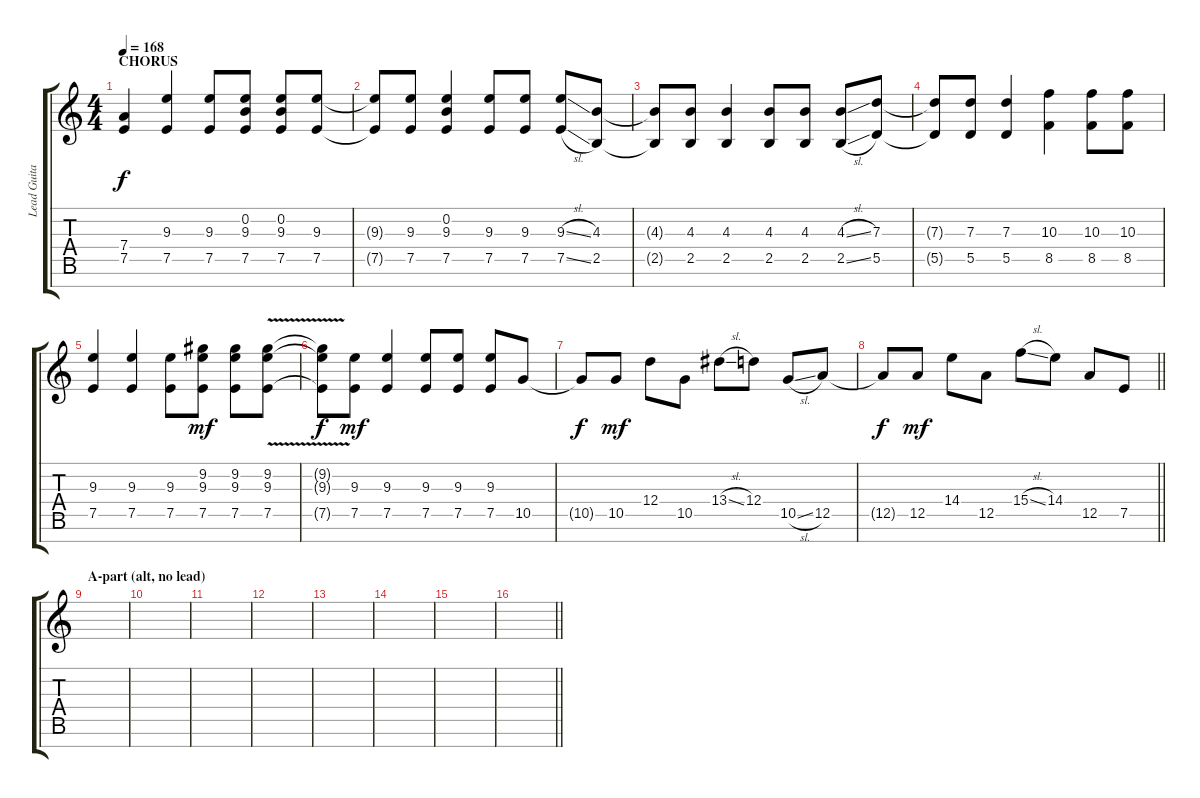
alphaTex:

\track ("Lead Guitar" "Lead Guita") {instrument distortionguitar}
\staff {score tabs}
\tuning (E4 B3 G3 D3 A2 E2 B1) {hide}
\ts (4 4)
\section ("" "CHORUS")
\tempo 168
\clef g2
\ks c
(7.4 7.5).4{dy f} (9.3 7.5).4 (9.3 7.5).8 (0.2 9.3 7.5).8 (0.2 9.3 7.5).8 (9.3 7.5).8 |
(9.3{t} 7.5{t}).8 (9.3 7.5).8 (0.2 9.3 7.5).4 (9.3 7.5).8 (9.3 7.5).8 (9.3{sl} 7.5{sl}).8 (4.3 2.5).8 |
(4.3{t} 2.5{t}).8 (4.3 2.5).8 (4.3 2.5).4 (4.3 2.5).8 (4.3 2.5).8 (4.3{sl} 2.5{sl}).8 (7.3 5.5).8 |
(7.3{t} 5.5{t}).8 (7.3 5.5).8 (7.3 5.5).4 (10.3 8.5).4 (10.3 8.5).8 (10.3 8.5).8 |
(9.3 7.5).4 (9.3 7.5).4 (9.3 7.5).8 (9.2 9.3 7.5).8{dy mf} (9.2 9.3 7.5).8 (9.2 9.3{v} 7.5{v}).8 |
(9.2{t} 9.3{t} 7.5{t}).8{dy f} (9.3 7.5).8{dy mf} (9.3 7.5).4 (9.3 7.5).8 (9.3 7.5).8 (9.3 7.5).8 10.5.8 |
10.5{t}.8{dy f} 10.5.8{dy mf} 12.4.8 10.5.8 13.4{sl}.8 12.4.8 10.5{sl}.8 12.5.8 |
\barLineRight lightlight
12.5{t}.8{dy f} 12.5.8{dy mf} 14.4.8 12.5.8 15.4{sl}.8 14.4.8 12.5.8 7.5.8 |
\section ("" "A-part (alt, no lead)")
|
|
|
|
|
|
|
\barLineRight lightlight
